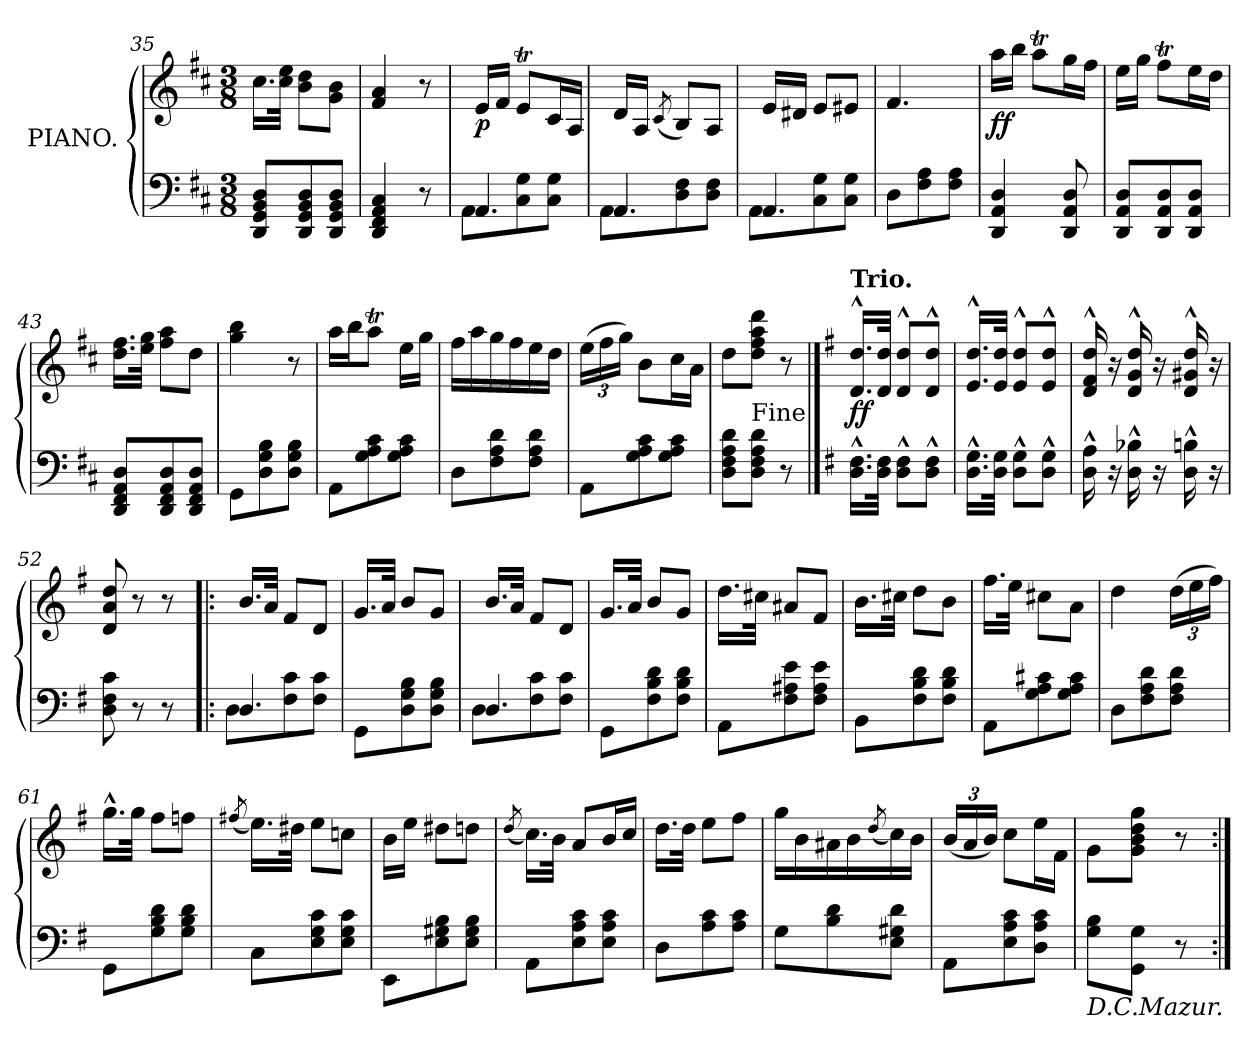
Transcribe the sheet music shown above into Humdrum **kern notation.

**kern	**kern	**dynam
*part2	*part1	*part1
*staff2	*staff1	*staff1
*I"PIANO.	*I"PIANO.	*
*clefF4	*clefG2	*
*k[f#c#]	*k[f#c#]	*
*D:	*D:	*
*M3/8	*M3/8	*
=35	=35	=35
8DD/ 8GG/ 8BB/ 8D/L	16.cc#\LL	.
.	32cc#\ 32ee\JJk	.
8DD/ 8GG/ 8BB/ 8D/	8b\ 8dd\L	.
8DD/ 8GG/ 8BB/ 8D/J	8g\ 8b\J	.
=36	=36	=36
4DD/ 4FF#/ 4AA/ 4C#/	4f#/ 4a/	.
8r	8r	.
=37	=37	=37
*^	*	*
4.AA/	8AA\L	16e/LL	p
.	.	16f#/JJ	.
.	8C#\ 8G\	8eT/L	.
.	8C#\ 8G\J	16c#/L	.
.	.	16A/JJ	.
=38	=38	=38	=38
4.AA/	8AA\L	16d/LL	.
.	.	16A/JJ	.
.	.	(8qc#/	.
.	8D\ 8F#\	8B/L)	.
.	8D\ 8F#\J	8A/J	.
=39	=39	=39	=39
4.AA/	8AA\L	16e/LL	.
.	.	16d#X/JJ	.
.	8C#\ 8G\	8e/L	.
.	8C#\ 8G\J	8e#X/J	.
*v	*v	*	*
=40	=40	=40
8D\L	4.f#/	.
8F#\ 8A\	.	.
8F#\ 8A\J	.	.
=41	=41	=41
4DD/ 4AA/ 4D/	16aa\LL	ff
.	16bb\JJ	.
.	8aaT\L	.
8DD/ 8AA/ 8D/	16gg\L	.
.	16ff#\JJ	.
=42	=42	=42
8DD/ 8AA/ 8D/L	16ee\LL	.
.	16gg\JJ	.
8DD/ 8AA/ 8D/	8ff#t\L	.
8DD/ 8AA/ 8D/J	16ee\L	.
.	16dd\JJ	.
=43	=43	=43
8DD/ 8FF#/ 8AA/ 8D/L	16.dd\ 16.ff#\LL	.
.	32ee\ 32gg\JJk	.
8DD/ 8FF#/ 8AA/ 8D/	8ff#\ 8aa\L	.
8DD/ 8FF#/ 8AA/ 8D/J	8dd\J	.
=44	=44	=44
8GG\L	4gg\ 4bb\	.
8D\ 8G\ 8B\	.	.
8D\ 8G\ 8B\J	8r	.
=45	=45	=45
8AA\L	16aa\LL	.
.	16bb\J	.
8G\ 8A\ 8c#\	8aaT\J	.
8G\ 8A\ 8c#\J	16ee\LL	.
.	16gg\JJ	.
=46	=46	=46
8D\L	16ff#\LL	.
.	16aa\	.
8F#\ 8A\ 8d\	16gg\	.
.	16ff#\	.
8F#\ 8A\ 8d\J	16ee\	.
.	16dd\JJ	.
=47	=47	=47
8AA\L	(24ee\LL	.
.	24ff#\	.
.	24gg\JJ)	.
8G\ 8A\ 8c#\	8b\L	.
8G\ 8A\ 8c#\J	16cc#\L	.
.	16a\JJ	.
=48	=48	=48
8D\ 8F#\ 8A\ 8d\L	8dd\L	.
!LO:TX:a:t=Fine	!	!
8D\ 8F#\ 8A\ 8d\J	8dd\ 8ff#\ 8aa\ 8ddd\J	.
8r	8r	.
==49	==49	==49
*k[f#]	*k[f#]	*
*G:	*G:	*
!	!LO:TX:a:B:t=Trio.	!
16.D^^\ 16.F#^^\LL	16.d^^/ 16.dd^^/LL	ff
32D\ 32F#\JJk	32d/ 32dd/JJk	.
8D^^\ 8F#^^\L	8d^^/ 8dd^^/L	.
8D^^\ 8F#^^\J	8d^^/ 8dd^^/J	.
=50	=50	=50
16.D^^\ 16.G^^\LL	16.e^^/ 16.dd^^/LL	.
32D\ 32G\JJk	32e/ 32dd/JJk	.
8D^^\ 8G^^\L	8e^^/ 8dd^^/L	.
8D^^\ 8G^^\J	8e^^/ 8dd^^/J	.
=51	=51	=51
16D^^\ 16A^^\	16d^^/ 16f#^^/ 16dd^^/	.
16r	16r	.
16D^^\ 16B-X^^\	16d^^/ 16g^^/ 16dd^^/	.
16r	16r	.
16D^^\ 16Bn^^\	16d^^/ 16g#X^^/ 16dd^^/	.
16r	16r	.
=52	=52	=52
8D\ 8F#\ 8c\	8d/ 8a/ 8dd/	.
8r	8r	.
8r	8r	.
=53!|:	=53!|:	=53!|:
*^	*	*
4.D/	8D\L	16.b/LL	.
.	.	32a/JJk	.
.	8F#\ 8c\	8f#/L	.
.	8F#\ 8c\J	8d/J	.
*v	*v	*	*
=54	=54	=54
8GG\L	16.g/LL	.
.	32a/JJk	.
8D\ 8G\ 8B\	8b/L	.
8D\ 8G\ 8B\J	8g/J	.
=55	=55	=55
*^	*	*
4.D/	8D\L	16.b/LL	.
.	.	32a/JJk	.
.	8F#\ 8c\	8f#/L	.
.	8F#\ 8c\J	8d/J	.
*v	*v	*	*
=56	=56	=56
8GG\L	16.g/LL	.
.	32a/JJk	.
8F#\ 8B\ 8d\	8b/L	.
8F#\ 8B\ 8d\J	8g/J	.
=57	=57	=57
8AA\L	16.dd\LL	.
.	32cc#X\JJk	.
8F#\ 8A#X\ 8e\	8a#X/L	.
8F#\ 8A#\ 8e\J	8f#/J	.
=58	=58	=58
8BB\L	16.b\LL	.
.	32cc#X\JJk	.
8F#\ 8B\ 8d\	8dd\L	.
8F#\ 8B\ 8d\J	8b\J	.
=59	=59	=59
8AA\L	16.ff#\LL	.
.	32ee\JJk	.
8G\ 8A\ 8c#X\	8cc#X\L	.
8G\ 8A\ 8c#\J	8a\J	.
=60	=60	=60
8D\L	4dd\	.
8F#\ 8A\ 8d\	.	.
8F#\ 8A\ 8d\J	(24dd\LL	.
.	24ee\	.
.	24ff#\JJ)	.
=61	=61	=61
8GG\L	16.gg^^\LL	.
.	32gg\JJk	.
8G\ 8B\ 8d\	8ff#\L	.
8G\ 8B\ 8d\J	8ffn\J	.
=62	=62	=62
.	(8qff#X/	.
8C\L	16.ee\LL)	.
.	32dd#X\JJk	.
8E\ 8G\ 8c\	8ee\L	.
8E\ 8G\ 8c\J	8ccn\J	.
=63	=63	=63
8EE\L	16b\LL	.
.	16ee\JJ	.
8E\ 8G#X\ 8B\	8dd#X\L	.
8E\ 8G#\ 8B\J	8ddn\J	.
=64	=64	=64
.	(8qdd/	.
8AA\L	16.cc\LL)	.
.	32b\JJk	.
8E\ 8A\ 8c\	8a/L	.
8E\ 8A\ 8c\J	16b/L	.
.	16cc/JJ	.
=65	=65	=65
8D\L	16.dd\LL	.
.	32dd\JJk	.
8A\ 8c\	8ee\L	.
8A\ 8c\J	8ff#\J	.
=66	=66	=66
8G\L	16gg\LL	.
.	16b\	.
8B\ 8d\	16a#X\	.
.	16b\	.
.	(8qdd/	.
8E\ 8G#X\ 8d\J	16cc\)	.
.	16b\JJ	.
=67	=67	=67
8AA\L	(24b/LL	.
.	24a/	.
.	24b/JJ)	.
8E\ 8A\ 8c\	8cc\L	.
8D\ 8A\ 8c\J	16ee\L	.
.	16f#\JJ	.
=68	=68	=68
!LO:TX:b:i:t=D.C.Mazur.	!	!
8G\ 8B\L	8g\L	.
8GG\ 8G\J	8g\ 8b\ 8dd\ 8gg\J	.
8r	8r	.
=:|!	=:|!	=:|!
*-	*-	*-
